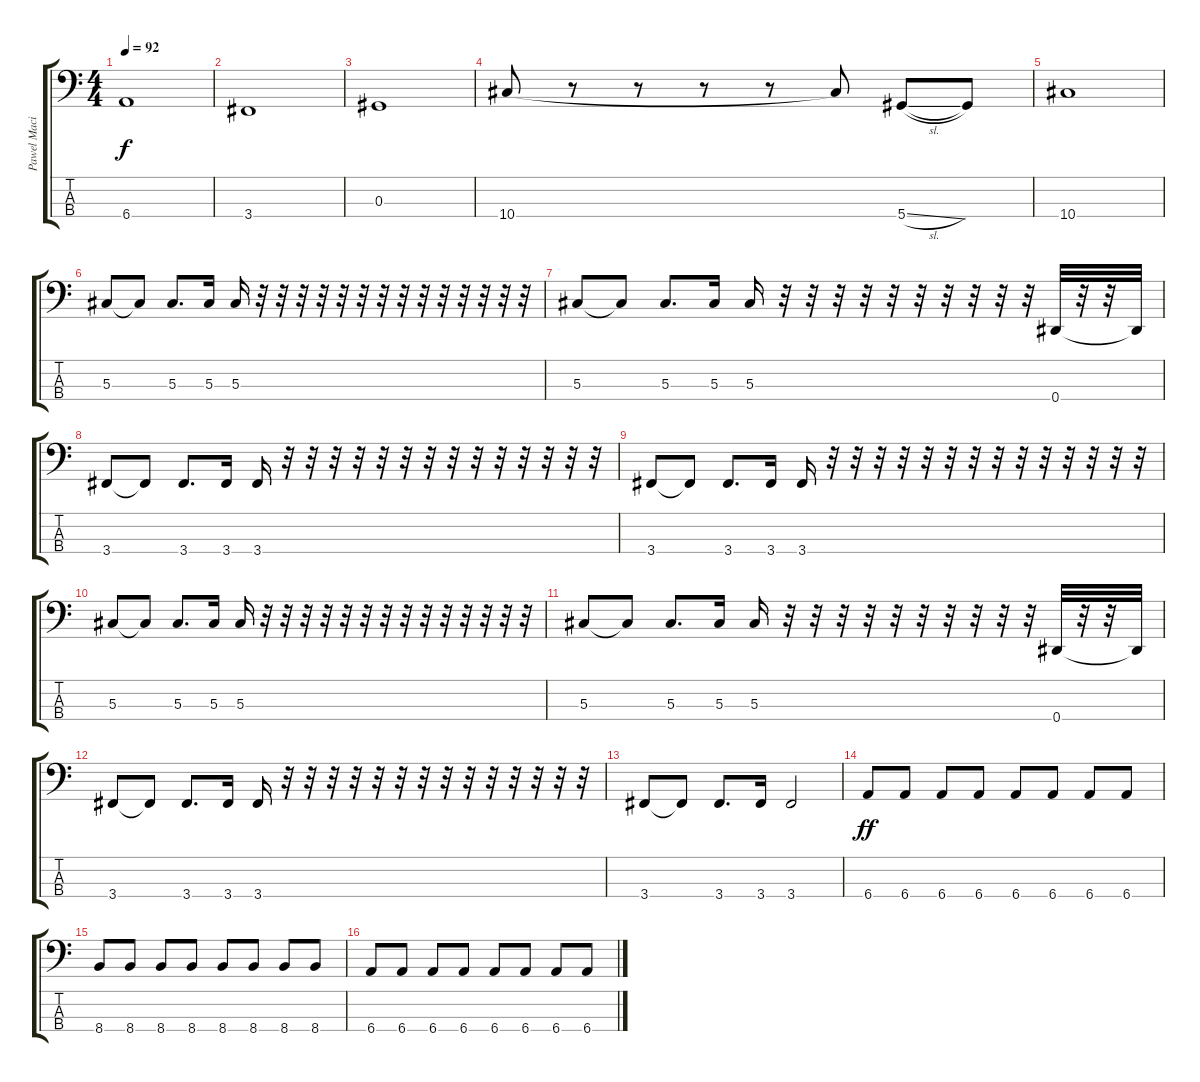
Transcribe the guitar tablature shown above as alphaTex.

\track ("Pawel Maciwoda" "Pawel Maci") {instrument electricbassfinger}
\staff {score tabs}
\tuning (Gb2 Db2 Ab1 Eb1) {hide}
\ts (4 4)
\tempo 92
\clef f4
\ks c
6.4.1{dy f} |
3.4.1 |
0.3.1 |
10.4.8 r.8 r.8 r.8 r.8 10.4{t}.8 5.4{sl}.8 5.4{t}.8 |
10.4.1 |
5.3.8 5.3{t}.8 5.3.8{d} 5.3.16 5.3.16 r.32 r.32 r.32 r.32 r.32 r.32 r.32 r.32 r.32 r.32 r.32 r.32 r.32 r.32 |
5.3.8 5.3{t}.8 5.3.8{d} 5.3.16 5.3.16 r.32 r.32 r.32 r.32 r.32 r.32 r.32 r.32 r.32 r.32 0.4.32 r.32 r.32 0.4{t}.32 |
3.4.8 3.4{t}.8 3.4.8{d} 3.4.16 3.4.16 r.32 r.32 r.32 r.32 r.32 r.32 r.32 r.32 r.32 r.32 r.32 r.32 r.32 r.32 |
3.4.8 3.4{t}.8 3.4.8{d} 3.4.16 3.4.16 r.32 r.32 r.32 r.32 r.32 r.32 r.32 r.32 r.32 r.32 r.32 r.32 r.32 r.32 |
5.3.8 5.3{t}.8 5.3.8{d} 5.3.16 5.3.16 r.32 r.32 r.32 r.32 r.32 r.32 r.32 r.32 r.32 r.32 r.32 r.32 r.32 r.32 |
5.3.8 5.3{t}.8 5.3.8{d} 5.3.16 5.3.16 r.32 r.32 r.32 r.32 r.32 r.32 r.32 r.32 r.32 r.32 0.4.32 r.32 r.32 0.4{t}.32 |
3.4.8 3.4{t}.8 3.4.8{d} 3.4.16 3.4.16 r.32 r.32 r.32 r.32 r.32 r.32 r.32 r.32 r.32 r.32 r.32 r.32 r.32 r.32 |
3.4.8 3.4{t}.8 3.4.8{d} 3.4.16 3.4.2 |
6.4.8{dy ff} 6.4.8 6.4.8 6.4.8 6.4.8 6.4.8 6.4.8 6.4.8 |
8.4.8 8.4.8 8.4.8 8.4.8 8.4.8 8.4.8 8.4.8 8.4.8 |
6.4.8 6.4.8 6.4.8 6.4.8 6.4.8 6.4.8 6.4.8 6.4.8
